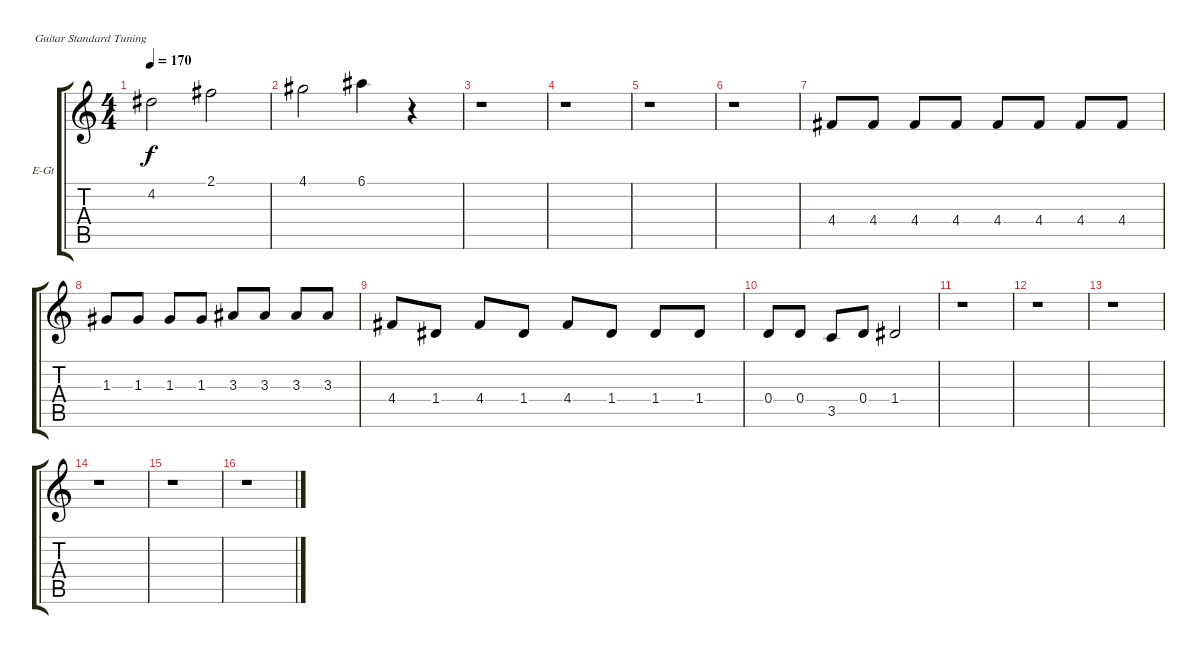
\defaultSystemsLayout 4
\bracketExtendMode groupsimilarinstruments
\firstSystemTrackNameOrientation horizontal
\otherSystemsTrackNameOrientation horizontal
\track ("Вторая гитара (Clean)" "E-Gt") {instrument electricguitarclean}
\staff {score tabs}
\tuning (E4 B3 G3 D3 A2 E2)
\ts (4 4)
\tempo 170
\clef g2
\scale
0.333333
\ks c
4.2.2{dy f} 2.1.2 |
\scale
0.333333 4.1.2 6.1.4 r.4 |
\scale
0.333333 r.1 |
\scale
0.333333 r.1 |
\scale
0.333333 r.1 |
\scale
0.333333 r.1 |
\scale
0.333333 4.4.8 4.4.8 4.4.8 4.4.8 4.4.8 4.4.8 4.4.8 4.4.8 |
\scale
0.333333 1.3.8 1.3.8 1.3.8 1.3.8 3.3.8 3.3.8 3.3.8 3.3.8 |
\scale
0.333333 4.4.8 1.4.8 4.4.8 1.4.8 4.4.8 1.4.8 1.4.8 1.4.8 |
\scale
0.333333 0.4.8 0.4.8 3.5.8 0.4.8 1.4.2 |
\scale
0.333333 r.1 |
\scale
0.333333 r.1 |
\scale
0.333333 r.1 |
\scale
0.333333 r.1 |
\scale
0.333333 r.1 |
\scale
0.333333 r.1
